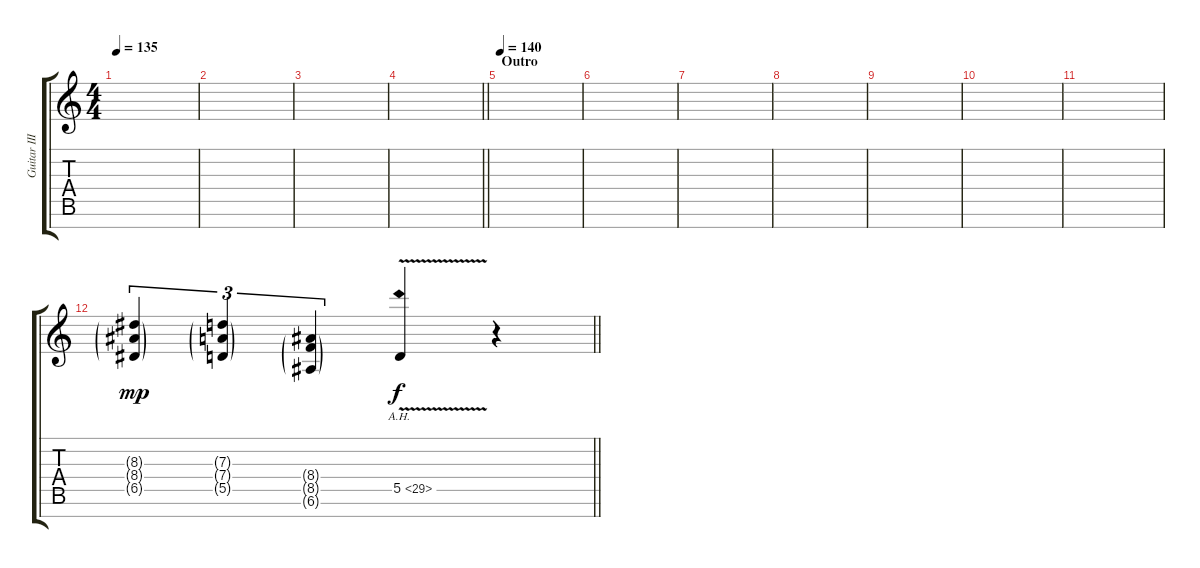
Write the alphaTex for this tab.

\track ("Guitar III (effects)" "Guitar III") {instrument overdrivenguitar}
\staff {score tabs}
\tuning (E4 B3 G3 D3 A2 E2 B1) {hide}
\ts (4 4)
\tempo 135
\clef g2
\ks c
|
|
|
\barLineRight lightlight
|
\section ("" "Outro")
\tempo 140
|
|
|
|
|
|
|
\barLineRight lightlight
(8.3{g} 8.4{g} 6.5{g}).4{tu (3 2) dy mp volume 14 balance 8 instrument distortionguitar} (7.3{g} 7.4{g} 5.5{g}).4{tu (3 2)} (8.4{g} 8.5{g} 6.6{g}).4{tu (3 2)} 5.5{ah 24 v}.4{dy f} r.4
